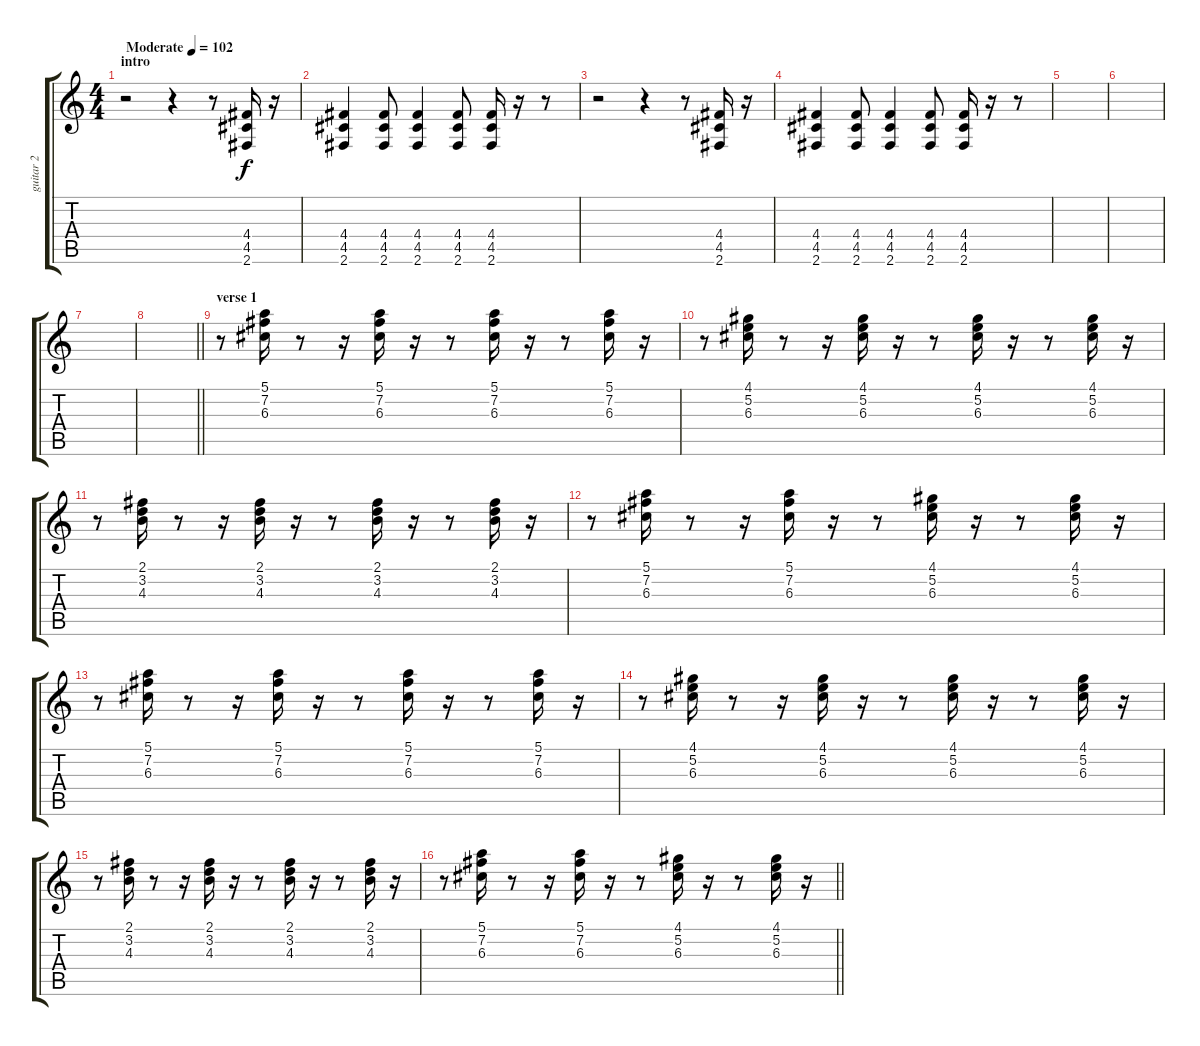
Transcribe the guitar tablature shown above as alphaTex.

\track ("guitar 2" "guitar 2") {instrument distortionguitar}
\staff {score tabs}
\tuning (E4 B3 G3 D3 A2 E2) {hide}
\ts (4 4)
\section ("" "intro")
\tempo (102 "Moderate")
\clef g2
\ks c
r.2{dy f instrument distortionguitar} r.4 r.8 (4.4 4.5 2.6).16 r.16 |
(4.4 4.5 2.6).4 (4.4 4.5 2.6).8 (4.4 4.5 2.6).4 (4.4 4.5 2.6).8 (4.4 4.5 2.6).16 r.16 r.8 |
r.2 r.4 r.8 (4.4 4.5 2.6).16 r.16 |
(4.4 4.5 2.6).4 (4.4 4.5 2.6).8 (4.4 4.5 2.6).4 (4.4 4.5 2.6).8 (4.4 4.5 2.6).16 r.16 r.8 |
|
|
|
\barLineRight lightlight
|
\section ("" "verse 1")
r.8{volume 16 instrument electricguitarjazz} (5.1 7.2 6.3).16 r.8 r.16 (5.1 7.2 6.3).16 r.16 r.8 (5.1 7.2 6.3).16 r.16 r.8 (5.1 7.2 6.3).16 r.16 |
r.8 (4.1 5.2 6.3).16 r.8 r.16 (4.1 5.2 6.3).16 r.16 r.8 (4.1 5.2 6.3).16 r.16 r.8 (4.1 5.2 6.3).16 r.16 |
r.8 (2.1 3.2 4.3).16 r.8 r.16 (2.1 3.2 4.3).16 r.16 r.8 (2.1 3.2 4.3).16 r.16 r.8 (2.1 3.2 4.3).16 r.16 |
r.8 (5.1 7.2 6.3).16 r.8 r.16 (5.1 7.2 6.3).16 r.16 r.8 (4.1 5.2 6.3).16 r.16 r.8 (4.1 5.2 6.3).16 r.16 |
r.8 (5.1 7.2 6.3).16 r.8 r.16 (5.1 7.2 6.3).16 r.16 r.8 (5.1 7.2 6.3).16 r.16 r.8 (5.1 7.2 6.3).16 r.16 |
r.8 (4.1 5.2 6.3).16 r.8 r.16 (4.1 5.2 6.3).16 r.16 r.8 (4.1 5.2 6.3).16 r.16 r.8 (4.1 5.2 6.3).16 r.16 |
r.8 (2.1 3.2 4.3).16 r.8 r.16 (2.1 3.2 4.3).16 r.16 r.8 (2.1 3.2 4.3).16 r.16 r.8 (2.1 3.2 4.3).16 r.16 |
\barLineRight lightlight
r.8 (5.1 7.2 6.3).16 r.8 r.16 (5.1 7.2 6.3).16 r.16 r.8 (4.1 5.2 6.3).16 r.16 r.8 (4.1 5.2 6.3).16 r.16
